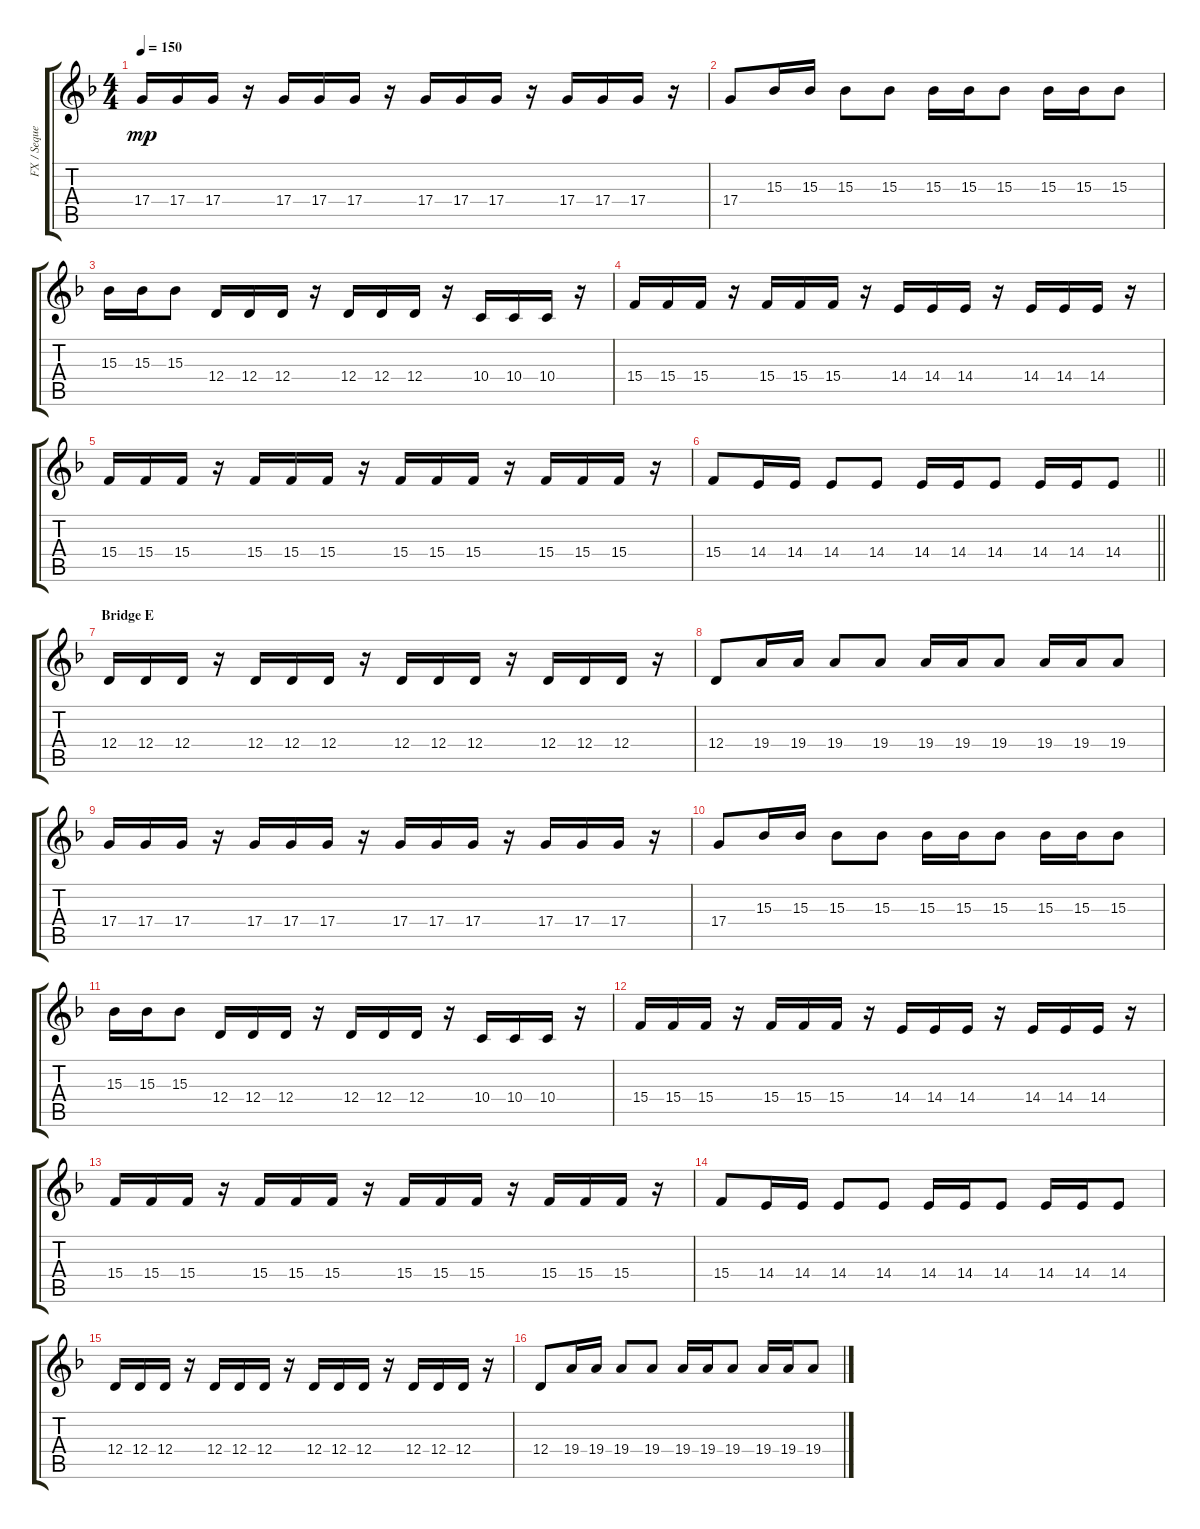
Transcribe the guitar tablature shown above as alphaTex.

\track ("FX / Sequencer" "FX / Seque") {instrument lead8bassandlead}
\staff {score tabs}
\tuning (E4 B3 G3 D3 A2 D2) {hide}
\ts (4 4)
\tempo 150
\clef g2
\ks f
17.4.16{dy mp} 17.4.16 17.4.16 r.16 17.4.16 17.4.16 17.4.16 r.16 17.4.16 17.4.16 17.4.16 r.16 17.4.16 17.4.16 17.4.16 r.16 |
17.4.8 15.3.16 15.3.16 15.3.8 15.3.8 15.3.16 15.3.16 15.3.8 15.3.16 15.3.16 15.3.8 |
15.3.16 15.3.16 15.3.8 12.4.16 12.4.16 12.4.16 r.16 12.4.16 12.4.16 12.4.16 r.16 10.4.16 10.4.16 10.4.16 r.16 |
15.4.16 15.4.16 15.4.16 r.16 15.4.16 15.4.16 15.4.16 r.16 14.4.16 14.4.16 14.4.16 r.16 14.4.16 14.4.16 14.4.16 r.16 |
15.4.16 15.4.16 15.4.16 r.16 15.4.16 15.4.16 15.4.16 r.16 15.4.16 15.4.16 15.4.16 r.16 15.4.16 15.4.16 15.4.16 r.16 |
\barLineRight lightlight
15.4.8 14.4.16 14.4.16 14.4.8 14.4.8 14.4.16 14.4.16 14.4.8 14.4.16 14.4.16 14.4.8 |
\section ("" "Bridge E")
12.4.16 12.4.16 12.4.16 r.16 12.4.16 12.4.16 12.4.16 r.16 12.4.16 12.4.16 12.4.16 r.16 12.4.16 12.4.16 12.4.16 r.16 |
12.4.8 19.4.16 19.4.16 19.4.8 19.4.8 19.4.16 19.4.16 19.4.8 19.4.16 19.4.16 19.4.8 |
17.4.16 17.4.16 17.4.16 r.16 17.4.16 17.4.16 17.4.16 r.16 17.4.16 17.4.16 17.4.16 r.16 17.4.16 17.4.16 17.4.16 r.16 |
17.4.8 15.3.16 15.3.16 15.3.8 15.3.8 15.3.16 15.3.16 15.3.8 15.3.16 15.3.16 15.3.8 |
15.3.16 15.3.16 15.3.8 12.4.16 12.4.16 12.4.16 r.16 12.4.16 12.4.16 12.4.16 r.16 10.4.16 10.4.16 10.4.16 r.16 |
15.4.16 15.4.16 15.4.16 r.16 15.4.16 15.4.16 15.4.16 r.16 14.4.16 14.4.16 14.4.16 r.16 14.4.16 14.4.16 14.4.16 r.16 |
15.4.16 15.4.16 15.4.16 r.16 15.4.16 15.4.16 15.4.16 r.16 15.4.16 15.4.16 15.4.16 r.16 15.4.16 15.4.16 15.4.16 r.16 |
15.4.8 14.4.16 14.4.16 14.4.8 14.4.8 14.4.16 14.4.16 14.4.8 14.4.16 14.4.16 14.4.8 |
12.4.16 12.4.16 12.4.16 r.16 12.4.16 12.4.16 12.4.16 r.16 12.4.16 12.4.16 12.4.16 r.16 12.4.16 12.4.16 12.4.16 r.16 |
12.4.8 19.4.16 19.4.16 19.4.8 19.4.8 19.4.16 19.4.16 19.4.8 19.4.16 19.4.16 19.4.8
